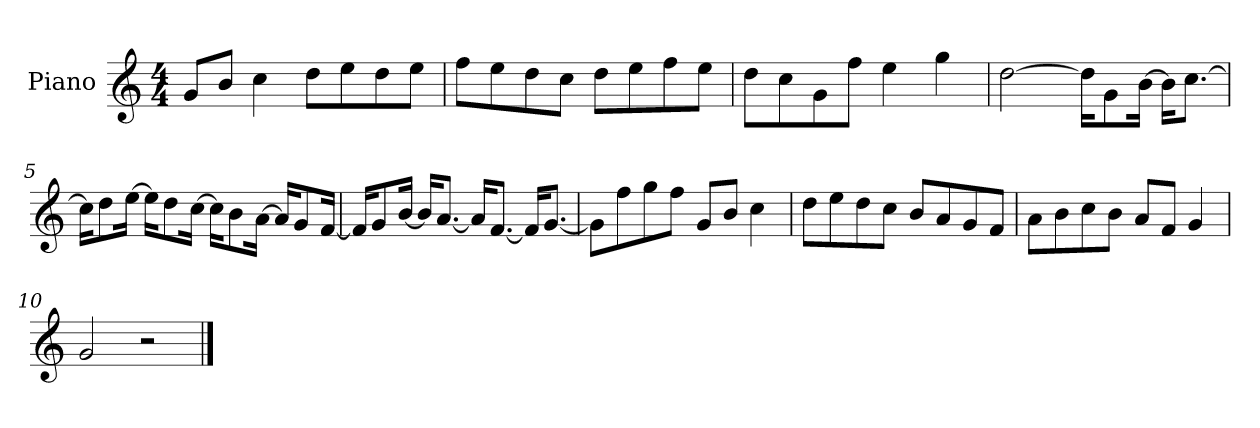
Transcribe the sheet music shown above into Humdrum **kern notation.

**kern
*part1
*staff1
*I"Piano
*I'P-no
*clefG2
*k[]
*M4/4
*MM90
=1
8g/L
8b/J
4cc\
8dd\L
8ee\
8dd\
8ee\J
=2
8ff\L
8ee\
8dd\
8cc\J
8dd\L
8ee\
8ff\
8ee\J
=3
8dd\L
8cc\
8g\
8ff\J
4ee\
4gg\
=4
[2dd\
16dd\KL]
8g\
[16b\Jk
16b\KL]
[8.cc\J
=5
16cc\KL]
8dd\
[16ee\Jk
16ee\KL]
8dd\
[16cc\Jk
16cc\KL]
8b\
[16a\Jk
16a/KL]
8g/
[16f/Jk
!!LO:LB:g=z
=6
16f/KL]
8g/
[16b/Jk
16b/KL]
[8.a/J
16a/KL]
[8.f/J
16f/KL]
[8.g/J
=7
8g\L]
8ff\
8gg\
8ff\J
8g/L
8b/J
4cc\
=8
8dd\L
8ee\
8dd\
8cc\J
8b/L
8a/
8g/
8f/J
=9
8a\L
8b\
8cc\
8b\J
8a/L
8f/J
4g/
=10
2g/
2r
==
*-
